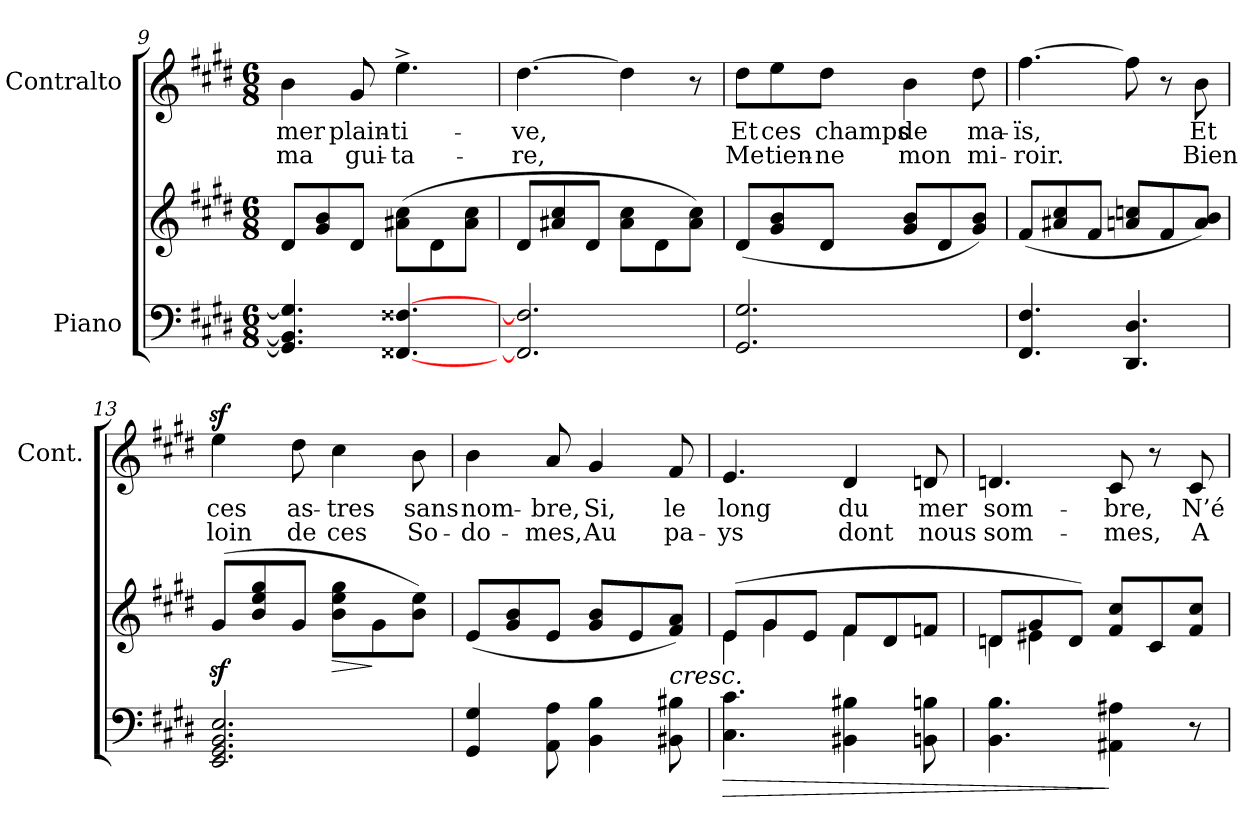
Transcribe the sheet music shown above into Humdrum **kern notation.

**kern	**kern	**dynam	**kern	**text	**text
*part2	*part2	*part2	*part1	*part1	*part1
*staff3	*staff2	*staff2/3	*staff1	*staff1	*staff1
*I"Piano	*	*	*I"Contralto	*	*
*	*	*	*I'Cont.	*	*
!!LO:LB:g=z
*clefF4	*clefG2	*	*clefG2	*	*
*k[f#c#g#d#]	*k[f#c#g#d#]	*	*k[f#c#g#d#]	*	*
*E:	*E:	*	*E:	*	*
*M6/8	*M6/8	*	*M6/8	*	*
=9	=9	=9	=9	=9	=9
!	!	!	!	!LO:LY:b:color=#000000	!LO:LY:b:color=#000000
4.GG#i/] 4.BBi] 4.G#i]	8d#i/L	.	4bi\	mer	ma
.	8g#i/ 8bi/	.	.	.	.
!	!	!	!	!LO:LY:b:color=#000000	!LO:LY:b:color=#000000
.	8d#i/J	.	8g#i/	plain-	gui-
!	!	!	!	!LO:LY:b:color=#000000	!LO:LY:b:color=#000000
[<4.FF##Xi/ [>4.F##Xi	(8a#Xi\ 8cc#i\L	.	4.ee^i\	-ti-	-ta-
.	8d#i\	.	.	.	.
.	8a#i\ 8cc#i\J	.	.	.	.
=10	=10	=10	=10	=10	=10
!	!	!	!	!LO:LY:b:color=#000000	!LO:LY:b:color=#000000
2.FFi/] 2.Fi]	8d#i/L	.	[>4.dd#i\	-ve,	-re,
.	8a#Xi/ 8cc#i/	.	.	.	.
.	8d#i/J	.	.	.	.
.	8a#i\ 8cc#i\L	.	4dd#i\]	.	.
.	8d#i\	.	.	.	.
.	8a#i\ 8cc#i\J)	.	8r	.	.
=11	=11	=11	=11	=11	=11
!	!	!	!	!LO:LY:b:color=#000000	!LO:LY:b:color=#000000
2.GG#i/ 2.G#i	(8d#i/L	.	8dd#i\L	Et	Me
!	!	!	!	!LO:LY:b:color=#000000	!LO:LY:b:color=#000000
.	8g#i/ 8bi/	.	8eei\	ces	tien-
!	!	!	!	!LO:LY:b:color=#000000	!LO:LY:b:color=#000000
.	8d#i/J	.	8dd#i\J	champs	-ne
!	!	!	!	!LO:LY:b:color=#000000	!LO:LY:b:color=#000000
.	8g#i/ 8bi/L	.	4bi\	de	mon
.	8d#i/	.	.	.	.
!	!	!	!	!LO:LY:b:color=#000000	!LO:LY:b:color=#000000
.	8g#i/ 8bi/J)	.	8dd#i\	ma-	mi-
=12	=12	=12	=12	=12	=12
!	!	!	!	!LO:LY:b:color=#000000	!LO:LY:b:color=#000000
4.FF#i/ 4.F#i	(8f#i/L	.	[>4.ff#i\	-ïs,	-roir.
.	8a#Xi/ 8cc#i/	.	.	.	.
.	8f#i/J	.	.	.	.
4.DD#i/ 4.D#i	8ani/ 8ccni/L	.	8ff#i\]	.	.
.	8f#i/	.	8r	.	.
!	!	!	!	!LO:LY:b:color=#000000	!LO:LY:b:color=#000000
.	8ai/ 8bi/J)	.	8bi\	Et	Bien
!!LO:LB:g=z
=13	=13	=13	=13	=13	=13
!	!	!	!	!LO:LY:b:color=#000000	!LO:LY:b:color=#000000
2.EEi/ 2.GG#i 2.BBi 2.Ei	(8g#zi/L	.	4eezi\	ces	loin
.	8bi/ 8eei/ 8gg#i/	.	.	.	.
!	!	!	!	!LO:LY:b:color=#000000	!LO:LY:b:color=#000000
.	8g#i/J	.	8dd#i\	as-	de
!	!	!LO:HP:b	!	!	!
!	!	!	!	!LO:LY:b:color=#000000	!LO:LY:b:color=#000000
.	8bi\ 8eei\ 8gg#i\L	>	4cc#i\	-tres	ces
.	8g#i\	]	.	.	.
!	!	!	!	!LO:LY:b:color=#000000	!LO:LY:b:color=#000000
.	8bi\ 8eei\J)	.	8bi\	sans	So-
=14	=14	=14	=14	=14	=14
!	!	!	!	!LO:LY:b:color=#000000	!LO:LY:b:color=#000000
4GG#i/ 4G#i	(8ei/L	.	4bi\	nom-	-do-
.	8g#i/ 8bi/	.	.	.	.
!	!	!	!	!LO:LY:b:color=#000000	!LO:LY:b:color=#000000
8AAi\ 8Ai	8ei/J	[	8ai/	-bre,	-mes,
!	!	!	!	!LO:LY:b:color=#000000	!LO:LY:b:color=#000000
4BBi\ 4Bi	8g#i/ 8bi/L	.	4g#i/	Si,	Au
.	8ei/	.	.	.	.
!	!	!LO:HP:b	!	!	!
!	!	!	!	!LO:LY:b:color=#000000	!LO:LY:b:color=#000000
8BB#Xi\ 8B#Xi	8f#i/ 8ai/J)	<	8f#i/	le	pa-
=15	=15	=15	=15	=15	=15
!	!	!LO:HP:b=2	!	!	!
*	*^	*	*	*	*
*	*	*^	*	*	*	*
!	!	!	!	!	!	!LO:LY:b:color=#000000	!LO:LY:b:color=#000000
4.C#i\ 4.c#i	(8ei/L	4ei\	8ryy	>	4.ei/	long	-ys
.	8g#i/	.	4g#i\	.	.	.	.
.	8ei/J	8ryy	.	.	.	.	.
!	!	!	!	!	!	!LO:LY:b:color=#000000	!LO:LY:b:color=#000000
4BB#Xi\ 4B#Xi	8f#i/L	4f#i\	4.ryy	.	4d#i/	du	dont
.	8d#i/	.	.	.	.	.	.
!	!	!	!	!	!	!LO:LY:b:color=#000000	!LO:LY:b:color=#000000
8BBni\ 8Bni	8fni/J	8ryy	.	.	8dni/	mer	nous
=16	=16	=16	=16	=16	=16	=16	=16
!	!	!	!	!	!	!LO:LY:b:color=#000000	!LO:LY:b:color=#000000
4.BBi\ 4.Bi	8dni/L	4di\	8ryy	.	4.dni/	som-	som-
.	8g#i/	.	4e#Xi\	.	.	.	.
.	8di/J)	2ryy	.	.	.	.	.
!	!	!	!	!	!	!LO:LY:b:color=#000000	!LO:LY:b:color=#000000
4AA#Xi\ 4A#Xi	8f#i/ 8cc#i/L	.	4.ryy	]	8c#i/	-bre,	-mes,
.	8c#i/	.	.	.	8r	.	.
!	!	!	!	!	!	!LO:LY:b:color=#000000	!LO:LY:b:color=#000000
8r	8f#i/ 8cc#i/J	.	.	.	8c#i/	N’é-	A-
*	*v	*v	*v	*	*	*	*
=	=	=	=	=	=
*-	*-	*-	*-	*-	*-
